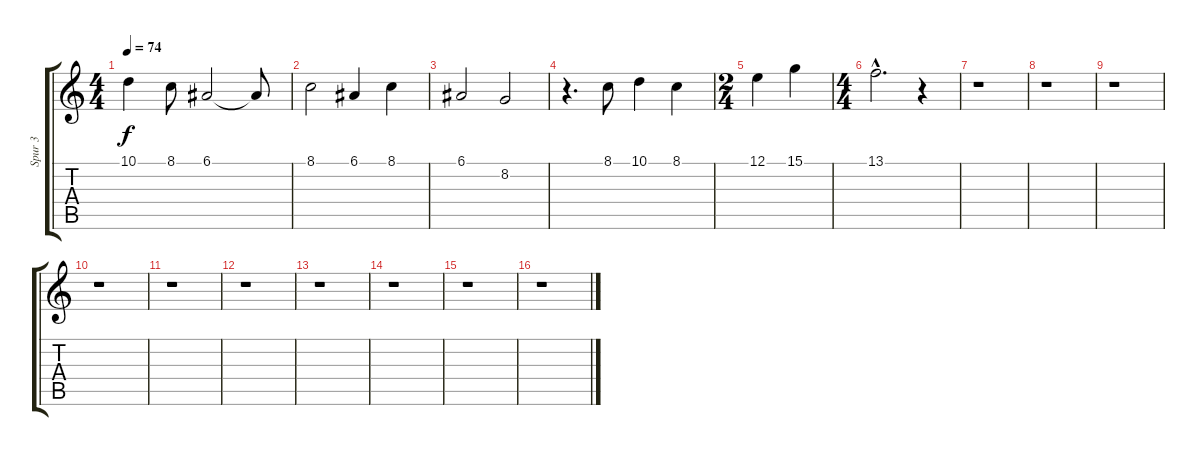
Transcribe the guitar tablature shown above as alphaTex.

\track ("Spur 3" "Spur 3") {instrument clarinet}
\staff {score tabs}
\tuning (E4 B3 G3 D3 A2 E2) {hide}
\ts (4 4)
\tempo 74
\clef g2
\ks c
10.1.4{dy f} 8.1.8 6.1.2 6.1{t}.8 |
8.1.2 6.1.4 8.1.4 |
6.1.2 8.2.2 |
r.4{d} 8.1.8 10.1.4 8.1.4 |
\ts (2 4)
12.1.4 15.1.4 |
\ts (4 4)
13.1{hac}.2{d} r.4 |
r.1 |
r.1 |
r.1 |
r.1 |
r.1 |
r.1 |
r.1 |
r.1 |
r.1 |
r.1
